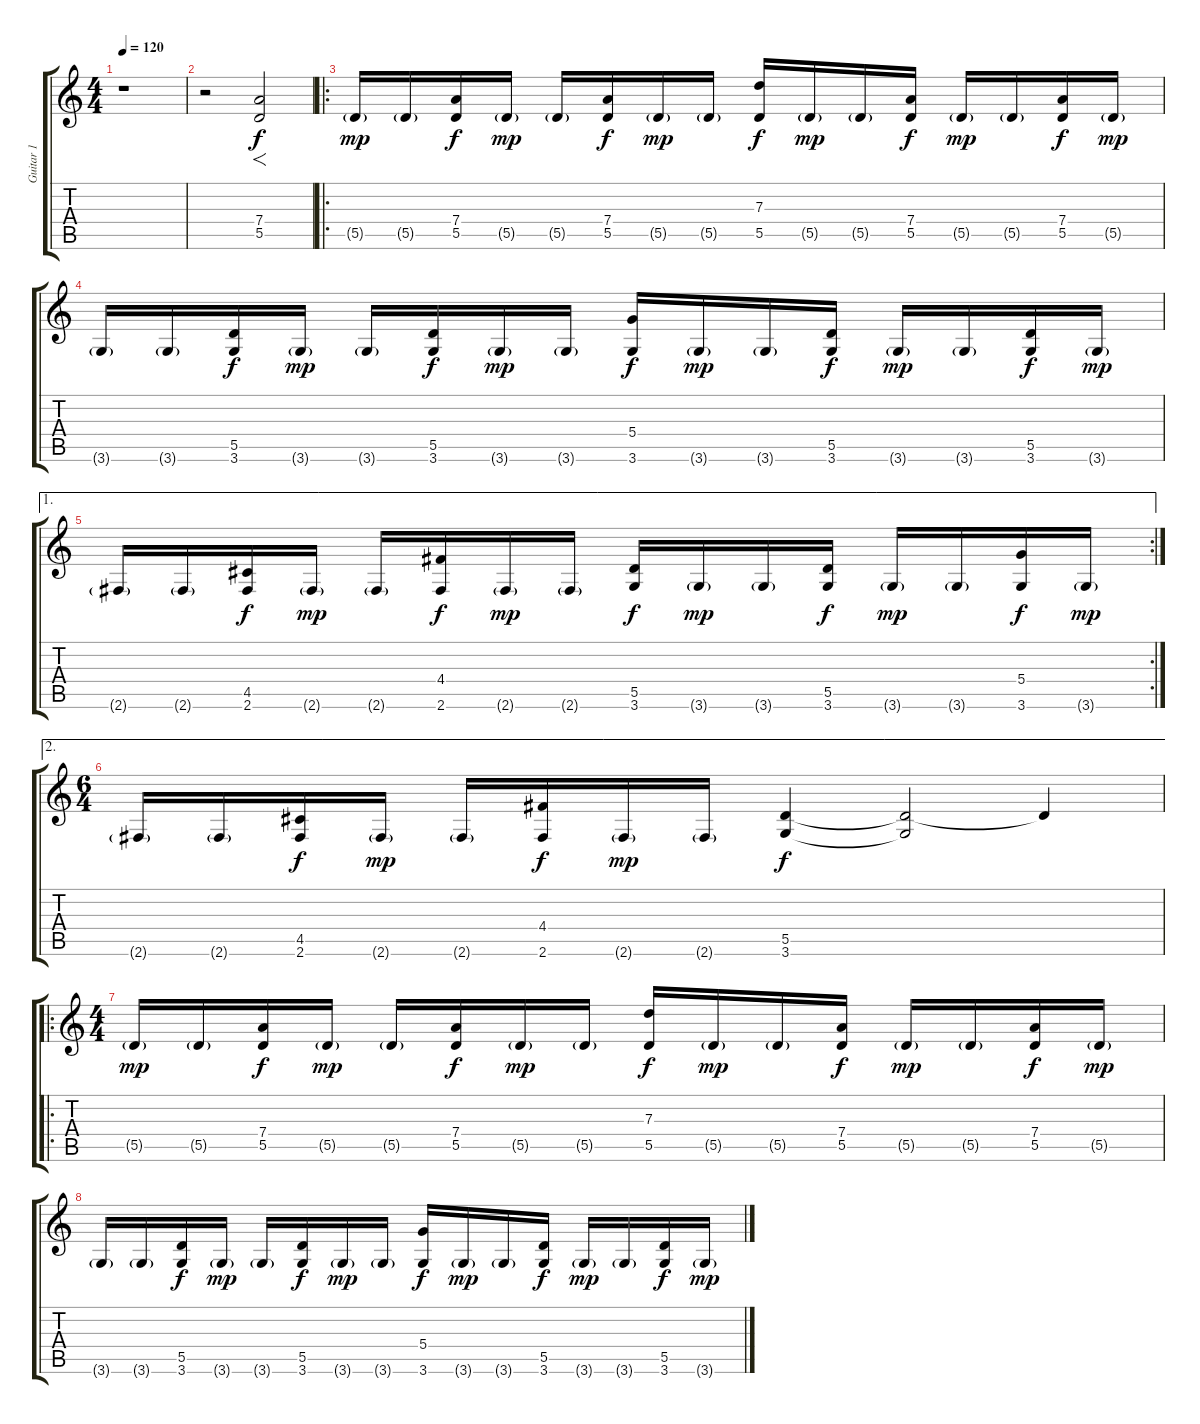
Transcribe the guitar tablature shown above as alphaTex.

\track ("Guitar 1" "Guitar 1") {instrument overdrivenguitar}
\staff {score tabs}
\tuning (E4 B3 G3 D3 A2 E2) {hide}
\ts (4 4)
\tempo 120
\clef g2
\ks c
r.1{dy f instrument overdrivenguitar} |
r.2 (7.4 5.5).2{f} |
\ro
5.5{g}.16{dy mp} 5.5{g}.16 (7.4 5.5).16{dy f} 5.5{g}.16{dy mp} 5.5{g}.16 (7.4 5.5).16{dy f} 5.5{g}.16{dy mp} 5.5{g}.16 (7.3 5.5).16{dy f} 5.5{g}.16{dy mp} 5.5{g}.16 (7.4 5.5).16{dy f} 5.5{g}.16{dy mp} 5.5{g}.16 (7.4 5.5).16{dy f} 5.5{g}.16{dy mp} |
3.6{g}.16 3.6{g}.16 (5.5 3.6).16{dy f} 3.6{g}.16{dy mp} 3.6{g}.16 (5.5 3.6).16{dy f} 3.6{g}.16{dy mp} 3.6{g}.16 (5.4 3.6).16{dy f} 3.6{g}.16{dy mp} 3.6{g}.16 (5.5 3.6).16{dy f} 3.6{g}.16{dy mp} 3.6{g}.16 (5.5 3.6).16{dy f} 3.6{g}.16{dy mp} |
\ae 1
\rc 2
2.6{g}.16 2.6{g}.16 (4.5 2.6).16{dy f} 2.6{g}.16{dy mp} 2.6{g}.16 (4.4 2.6).16{dy f} 2.6{g}.16{dy mp} 2.6{g}.16 (5.5 3.6).16{dy f} 3.6{g}.16{dy mp} 3.6{g}.16 (5.5 3.6).16{dy f} 3.6{g}.16{dy mp} 3.6{g}.16 (5.4 3.6).16{dy f} 3.6{g}.16{dy mp} |
\ae 2
\ts (6 4)
2.6{g}.16 2.6{g}.16 (4.5 2.6).16{dy f} 2.6{g}.16{dy mp} 2.6{g}.16 (4.4 2.6).16{dy f} 2.6{g}.16{dy mp} 2.6{g}.16 (5.5 3.6).4{dy f} (5.5{t} 3.6{t}).2 5.5{t}.4 |
\ro
\ts (4 4)
5.5{g}.16{dy mp} 5.5{g}.16 (7.4 5.5).16{dy f} 5.5{g}.16{dy mp} 5.5{g}.16 (7.4 5.5).16{dy f} 5.5{g}.16{dy mp} 5.5{g}.16 (7.3 5.5).16{dy f} 5.5{g}.16{dy mp} 5.5{g}.16 (7.4 5.5).16{dy f} 5.5{g}.16{dy mp} 5.5{g}.16 (7.4 5.5).16{dy f} 5.5{g}.16{dy mp} |
3.6{g}.16 3.6{g}.16 (5.5 3.6).16{dy f} 3.6{g}.16{dy mp} 3.6{g}.16 (5.5 3.6).16{dy f} 3.6{g}.16{dy mp} 3.6{g}.16 (5.4 3.6).16{dy f} 3.6{g}.16{dy mp} 3.6{g}.16 (5.5 3.6).16{dy f} 3.6{g}.16{dy mp} 3.6{g}.16 (5.5 3.6).16{dy f} 3.6{g}.16{dy mp}
